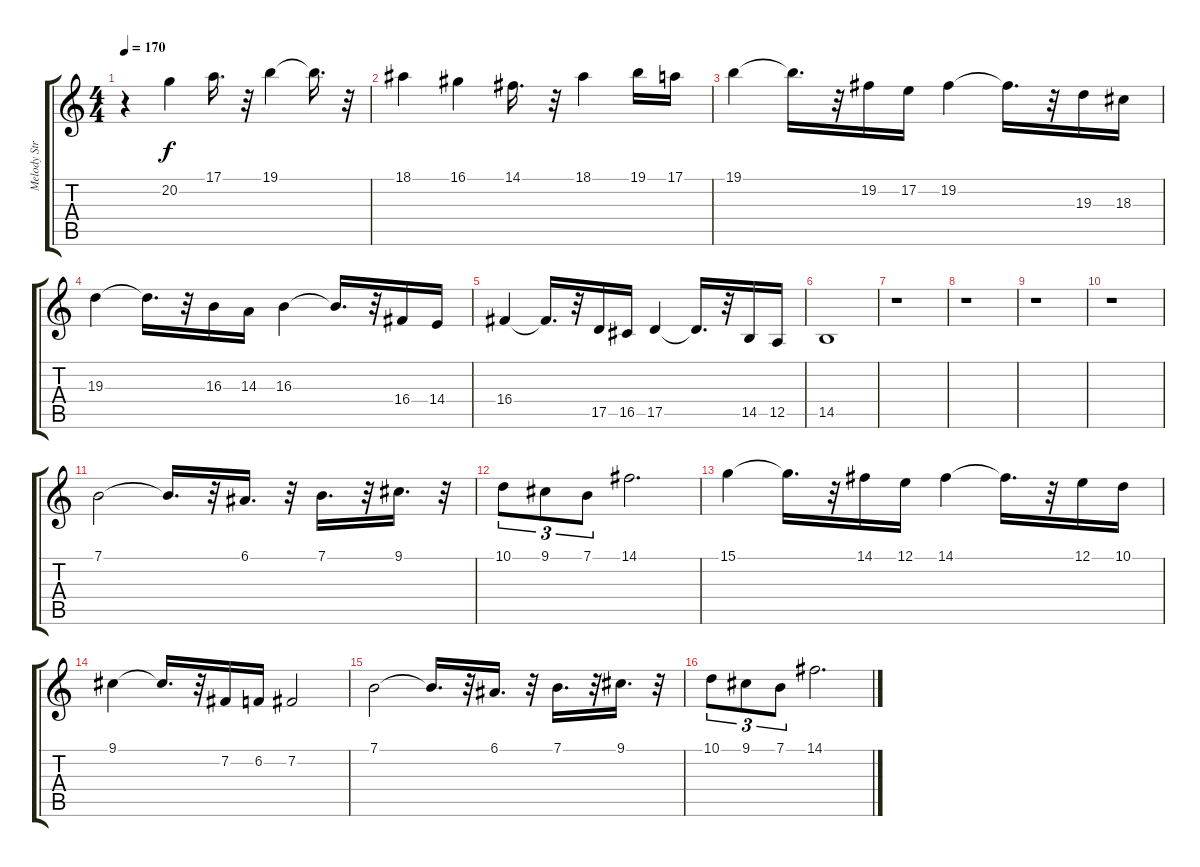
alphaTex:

\track ("Melody Strings" "Melody Str") {instrument stringensemble1}
\staff {score tabs}
\tuning (E4 B3 G3 D3 A2 E2) {hide}
\ts (4 4)
\tempo 170
\clef g2
\ks c
r.4{dy f} 20.2.4 17.1.16{d} r.32 19.1.4 19.1{t}.16{d} r.32 |
18.1.4 16.1.4 14.1.16{d} r.32 18.1.4 19.1.16 17.1.16 |
19.1.4 19.1{t}.16{d} r.32 19.2.16 17.2.16 19.2.4 19.2{t}.16{d} r.32 19.3.16 18.3.16 |
19.3.4 19.3{t}.16{d} r.32 16.3.16 14.3.16 16.3.4 16.3{t}.16{d} r.32 16.4.16 14.4.16 |
16.4.4 16.4{t}.16{d} r.32 17.5.16 16.5.16 17.5.4 17.5{t}.16{d} r.32 14.5.16 12.5.16 |
14.5.1 |
r.1 |
r.1 |
r.1 |
r.1 |
7.1.2 7.1{t}.16{d} r.32 6.1.16{d} r.32 7.1.16{d} r.32 9.1.16{d} r.32 |
10.1.8{tu (3 2)} 9.1.8{tu (3 2)} 7.1.8{tu (3 2)} 14.1.2{d} |
15.1.4 15.1{t}.16{d} r.32 14.1.16 12.1.16 14.1.4 14.1{t}.16{d} r.32 12.1.16 10.1.16 |
9.1.4 9.1{t}.16{d} r.32 7.2.16 6.2.16 7.2.2 |
7.1.2 7.1{t}.16{d} r.32 6.1.16{d} r.32 7.1.16{d} r.32 9.1.16{d} r.32 |
10.1.8{tu (3 2)} 9.1.8{tu (3 2)} 7.1.8{tu (3 2)} 14.1.2{d}
